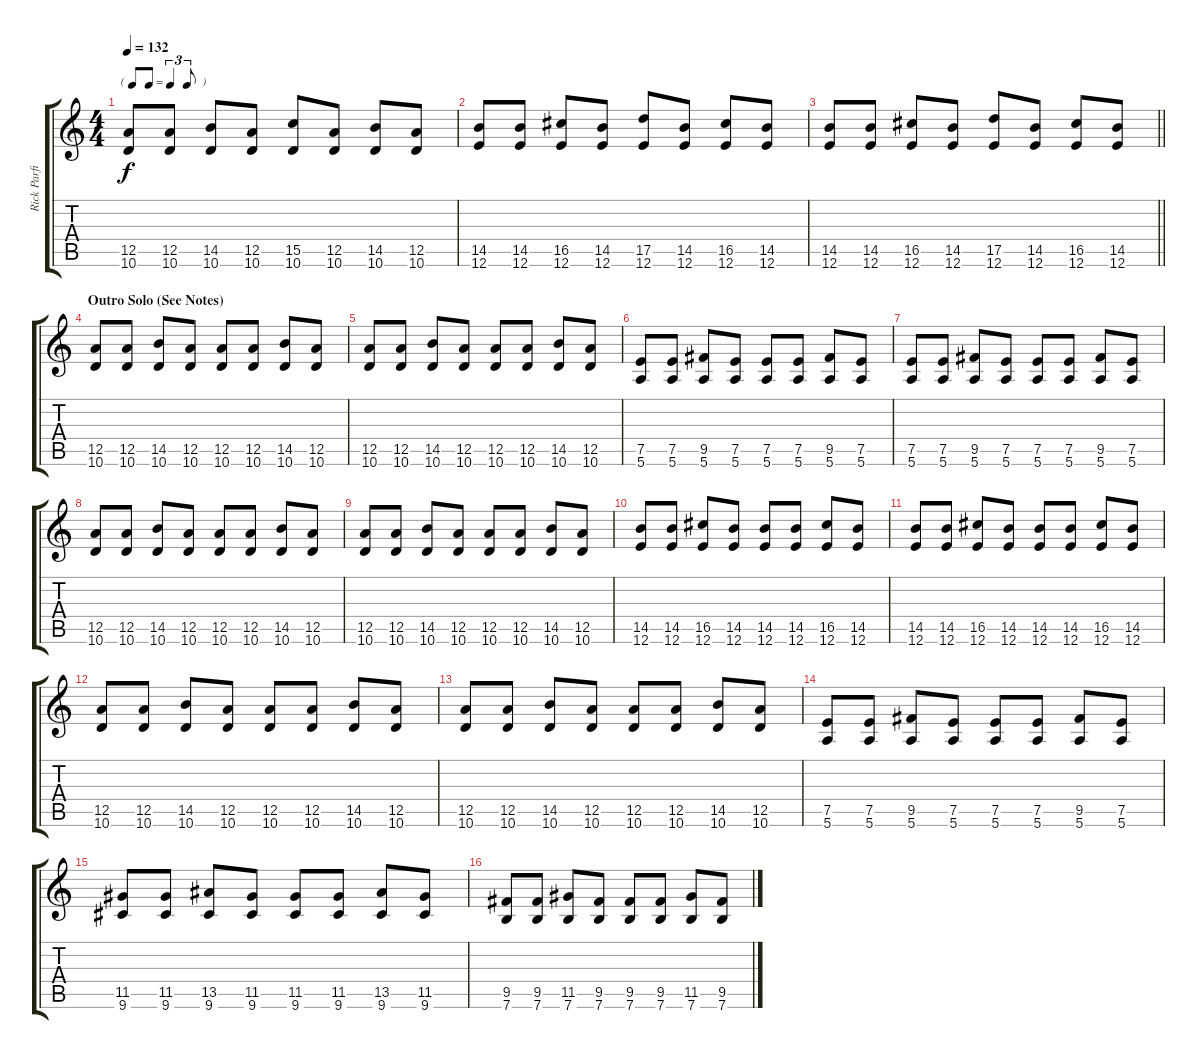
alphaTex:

\track ("Rick Parfitt" "Rick Parfi") {instrument distortionguitar}
\staff {score tabs}
\tuning (E4 B3 G3 D3 A2 E2) {hide}
\ts (4 4)
\tf triplet8th
\tempo 132
\clef g2
\ks c
(12.5 10.6).8{dy f} (12.5 10.6).8 (14.5 10.6).8 (12.5 10.6).8 (15.5 10.6).8 (12.5 10.6).8 (14.5 10.6).8 (12.5 10.6).8 |
(14.5 12.6).8 (14.5 12.6).8 (16.5 12.6).8 (14.5 12.6).8 (17.5 12.6).8 (14.5 12.6).8 (16.5 12.6).8 (14.5 12.6).8 |
\barLineRight lightlight
(14.5 12.6).8 (14.5 12.6).8 (16.5 12.6).8 (14.5 12.6).8 (17.5 12.6).8 (14.5 12.6).8 (16.5 12.6).8 (14.5 12.6).8 |
\section ("" "Outro Solo (See Notes)")
(12.5 10.6).8 (12.5 10.6).8 (14.5 10.6).8 (12.5 10.6).8 (12.5 10.6).8 (12.5 10.6).8 (14.5 10.6).8 (12.5 10.6).8 |
(12.5 10.6).8 (12.5 10.6).8 (14.5 10.6).8 (12.5 10.6).8 (12.5 10.6).8 (12.5 10.6).8 (14.5 10.6).8 (12.5 10.6).8 |
(7.5 5.6).8 (7.5 5.6).8 (9.5 5.6).8 (7.5 5.6).8 (7.5 5.6).8 (7.5 5.6).8 (9.5 5.6).8 (7.5 5.6).8 |
(7.5 5.6).8 (7.5 5.6).8 (9.5 5.6).8 (7.5 5.6).8 (7.5 5.6).8 (7.5 5.6).8 (9.5 5.6).8 (7.5 5.6).8 |
(12.5 10.6).8 (12.5 10.6).8 (14.5 10.6).8 (12.5 10.6).8 (12.5 10.6).8 (12.5 10.6).8 (14.5 10.6).8 (12.5 10.6).8 |
(12.5 10.6).8 (12.5 10.6).8 (14.5 10.6).8 (12.5 10.6).8 (12.5 10.6).8 (12.5 10.6).8 (14.5 10.6).8 (12.5 10.6).8 |
(14.5 12.6).8 (14.5 12.6).8 (16.5 12.6).8 (14.5 12.6).8 (14.5 12.6).8 (14.5 12.6).8 (16.5 12.6).8 (14.5 12.6).8 |
(14.5 12.6).8 (14.5 12.6).8 (16.5 12.6).8 (14.5 12.6).8 (14.5 12.6).8 (14.5 12.6).8 (16.5 12.6).8 (14.5 12.6).8 |
(12.5 10.6).8 (12.5 10.6).8 (14.5 10.6).8 (12.5 10.6).8 (12.5 10.6).8 (12.5 10.6).8 (14.5 10.6).8 (12.5 10.6).8 |
(12.5 10.6).8 (12.5 10.6).8 (14.5 10.6).8 (12.5 10.6).8 (12.5 10.6).8 (12.5 10.6).8 (14.5 10.6).8 (12.5 10.6).8 |
(7.5 5.6).8 (7.5 5.6).8 (9.5 5.6).8 (7.5 5.6).8 (7.5 5.6).8 (7.5 5.6).8 (9.5 5.6).8 (7.5 5.6).8 |
(11.5 9.6).8 (11.5 9.6).8 (13.5 9.6).8 (11.5 9.6).8 (11.5 9.6).8 (11.5 9.6).8 (13.5 9.6).8 (11.5 9.6).8 |
(9.5 7.6).8 (9.5 7.6).8 (11.5 7.6).8 (9.5 7.6).8 (9.5 7.6).8 (9.5 7.6).8 (11.5 7.6).8 (9.5 7.6).8
